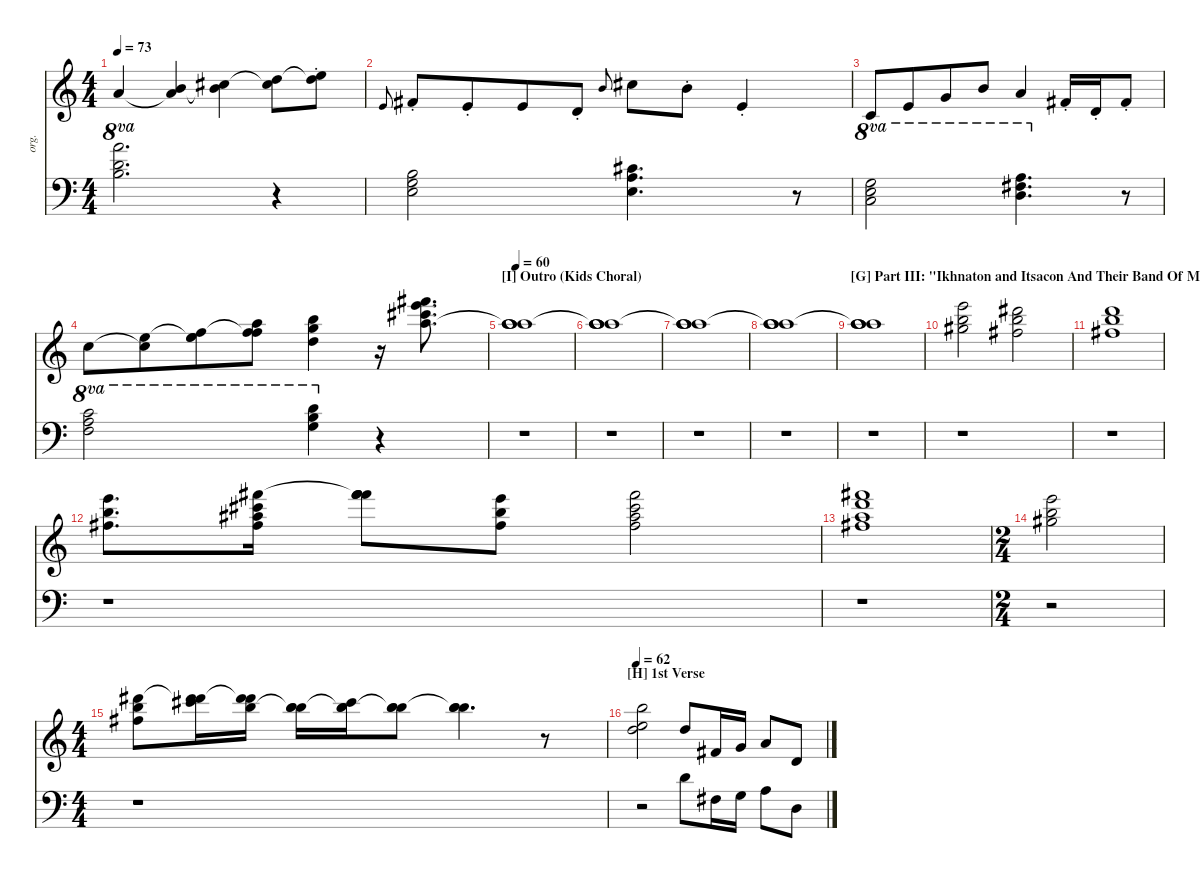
\defaultSystemsLayout 4
\hideDynamics
\bracketExtendMode nobrackets
\track ("Organ" "org.") {solo instrument churchorgan}
\staff {score}
\tuning (E4 B3 G3 D3 A2 E2)
\ts (4 4)
\tempo 73
\clef g2
\ks c
5.1.4{dy mf} (5.1{t} 7.1).4 (7.1{t} 9.1{acc #}).4 (9.1{t} 10.1).8 (10.1{t} 12.1{st}).8 |
0.1.8{gr onbeat} 2.1{st acc #}.8 0.1{st}.8{beam merge} 0.1.8 -2.1{st}.8 7.1.8{gr onbeat} 9.1{acc #}.8 7.1{st}.8 0.1{st}.4 |
-4.1.8 0.1.8{beam merge} 3.1.8 7.1.8 5.1.4 2.1{st acc #}.16 -2.1{st}.16 2.1{st acc #}.8 |
8.1.8 (8.1{t} 12.1).8{beam merge} (12.1{t} 12.1{t} 13.1).8 (17.1 13.1{t} 13.1{t}).8 (10.1 15.1 19.1).4 r.16 (21.1{acc #} 24.1 26.1{acc #} 17.1).8{d} |
\section ("I" "Outro (Kids Choral)")
\tempo 60
(17.1{t} 17.1{t acc #} 17.1{t} 17.1{t acc #}).1 |
(17.1{t} 17.1{t acc #} 17.1{t} 17.1{t acc #}).1 |
(17.1{t} 17.1{t acc #} 17.1{t} 17.1{t acc #}).1 |
(17.1{t} 17.1{t acc #} 17.1{t} 17.1{t acc #}).1 |
\section ("G" "Part III: \"Ikhnaton and Itsacon And Their Band Of Merry Men\"")
(17.1{t} 17.1{t acc #} 17.1{t} 17.1{t acc #}).1 |
(16.1{acc #} 19.1 24.1).2 (14.1{acc #} 19.1 23.1{acc #}).2 |
(14.1{acc #} 19.1 22.1).1 |
(14.1{acc #} 19.1 24.1).8{d} (14.1{acc #} 18.1{acc #} 21.1{acc #} 26.1{acc #}).16 (26.1{t acc #} 26.1{t acc #} 26.1{t acc #} 26.1{t acc #}).8 (14.1{acc #} 19.1 24.1).8 (26.1{acc #} 21.1{acc #} 18.1{acc #} 14.1{acc #}).2 |
(14.1{acc #} 17.1 22.1 26.1{acc #}).1 |
\ts (2 4)
\beaming (8 2 2)
(16.1{acc #} 19.1 24.1).2 |
\ts (4 4)
\beaming (8 2 2 2 2)
(14.1{acc #} 19.1 23.1{acc #}).8 (23.1{t acc #} 21.1{acc #} 23.1{t acc #}).16{beam merge} (23.1{t acc #} 23.1{t acc #} 19.1).16{beam split} (19.1{t acc #} 19.1{t acc #} 19.1{t}).16{beam merge} (19.1{t acc #} 21.1{acc #} 19.1{t acc #}).16 (19.1{t acc #} 19.1 19.1{t acc #}).8 (19.1{t acc #} 19.1{t} 19.1{t acc #}).4{d} r.8 |
\section ("H" "1st Verse")
\tempo 62
(10.1 12.1 19.1).2{instrument churchorgan} 10.1.8 2.1{acc #}.16 3.1.16 5.1.8 -2.1.8
\staff {score}
\tuning (G2 D2 A1 E1 B0)
\clef f4
\ottava regular
\simile none
\ks c
(28.1 31.1 38.1).2{d ot 8va dy mf} r.4 |
(16.1 12.1 9.1).2 (9.1 14.1 18.1{acc #}).4{d} r.8 |
(24.1 21.1 17.1).2{ot 8va} (26.1 23.1{acc #} 19.1).4{d ot 8va} r.8 |
(29.1 26.1 22.1).2{ot 8va} (31.1 28.1 24.1).4{ot 8va} r.4 |
r.1 |
r.1 |
r.1 |
r.1 |
r.1 |
r.1 |
r.1 |
r.1 |
r.1 |
r.2 |
r.1 |
r.2 19.1.8 11.1{acc #}.16 12.1.16 14.1.8 7.1.8
